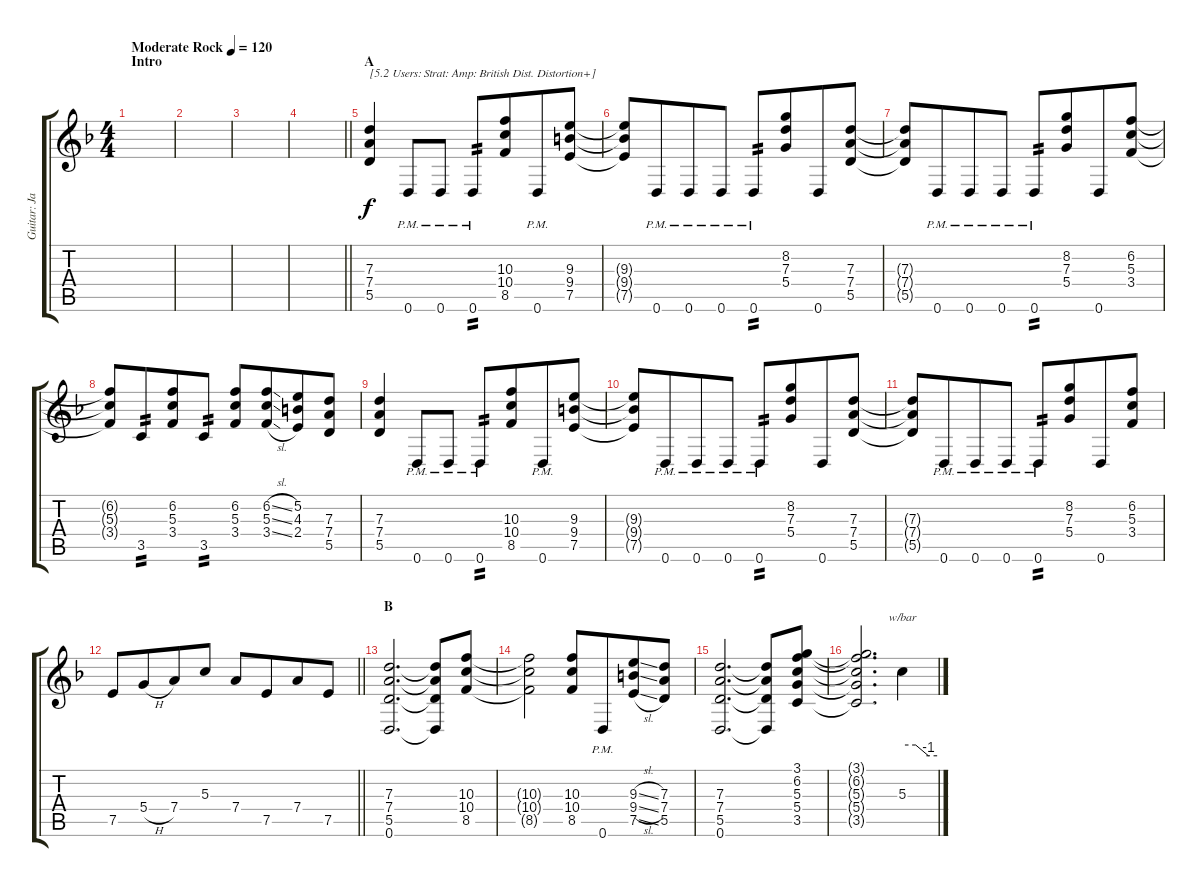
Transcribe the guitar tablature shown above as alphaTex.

\track ("Guitar: Jake" "Guitar: Ja") {instrument distortionguitar}
\staff {score tabs}
\tuning (E4 B3 G3 D3 A2 D2) {hide}
\ts (4 4)
\section ("" "Intro")
\tempo (120 "Moderate Rock")
\clef g2
\ks f
|
|
|
\barLineRight lightlight
|
\section ("" "A")
(7.3 7.4 5.5).4{txt "[5.2 Users: Strat: Amp: British Dist. Distortion+]"} 0.6{pm}.8 0.6{pm}.8 0.6{pm}.8{tp 2} (10.3 10.4 8.5).8{beam merge} 0.6{pm}.8 (9.3 9.4 7.5).8 |
(9.3{t} 9.4{t} 7.5{t}).8 0.6{pm}.8{beam merge} 0.6{pm}.8 0.6{pm}.8 0.6{pm}.8{tp 2} (8.2 7.3 5.4).8{beam merge} 0.6.8 (7.3 7.4 5.5).8 |
(7.3{t} 7.4{t} 5.5{t}).8 0.6{pm}.8{beam merge} 0.6{pm}.8 0.6{pm}.8 0.6{pm}.8{tp 2} (8.2 7.3 5.4).8{beam merge} 0.6.8 (6.2 5.3 3.4).8 |
(6.2{t} 5.3{t} 3.4{t}).8 3.5.8{tp 2 beam merge} (6.2 5.3 3.4).8 3.5.8{tp 2} (6.2 5.3 3.4).8 (6.2{sl} 5.3{sl} 3.4{sl}).8{beam merge} (5.2 4.3 2.4).8 (7.3 7.4 5.5).8 |
(7.3 7.4 5.5).4 0.6{pm}.8 0.6{pm}.8 0.6{pm}.8{tp 2} (10.3 10.4 8.5).8{beam merge} 0.6{pm}.8 (9.3 9.4 7.5).8 |
(9.3{t} 9.4{t} 7.5{t}).8 0.6{pm}.8{beam merge} 0.6{pm}.8 0.6{pm}.8 0.6{pm}.8{tp 2} (8.2 7.3 5.4).8{beam merge} 0.6.8 (7.3 7.4 5.5).8 |
(7.3{t} 7.4{t} 5.5{t}).8 0.6{pm}.8{beam merge} 0.6{pm}.8 0.6{pm}.8 0.6{pm}.8{tp 2} (8.2 7.3 5.4).8{beam merge} 0.6.8 (6.2 5.3 3.4).8 |
\barLineRight lightlight
7.5.8 5.4{h}.8{beam merge} 7.4.8 5.3.8 7.4.8 7.5.8{beam merge} 7.4.8 7.5.8 |
\section ("" "B")
(7.3 7.4 5.5 0.6).2{d} (7.3{t} 7.4{t} 5.5{t} 0.6{t}).8 (10.3 10.4 8.5).8 |
(10.3{t} 10.4{t} 8.5{t}).2 (10.3 10.4 8.5).8 0.6{pm}.8{beam merge} (9.3{sl} 9.4{sl} 7.5{sl}).8 (7.3 7.4 5.5).8 |
(7.3 7.4 5.5 0.6).2{d} (7.3{t} 7.4{t} 5.5{t} 0.6{t}).8 (3.1 6.2 5.3 5.4 3.5).8 |
(3.1{t} 6.2{t} 5.3{t} 5.4{t} 3.5{t}).2{d} 5.3.4{tbe (custom default 0 0 23 0 45 -4 60 -4)}
